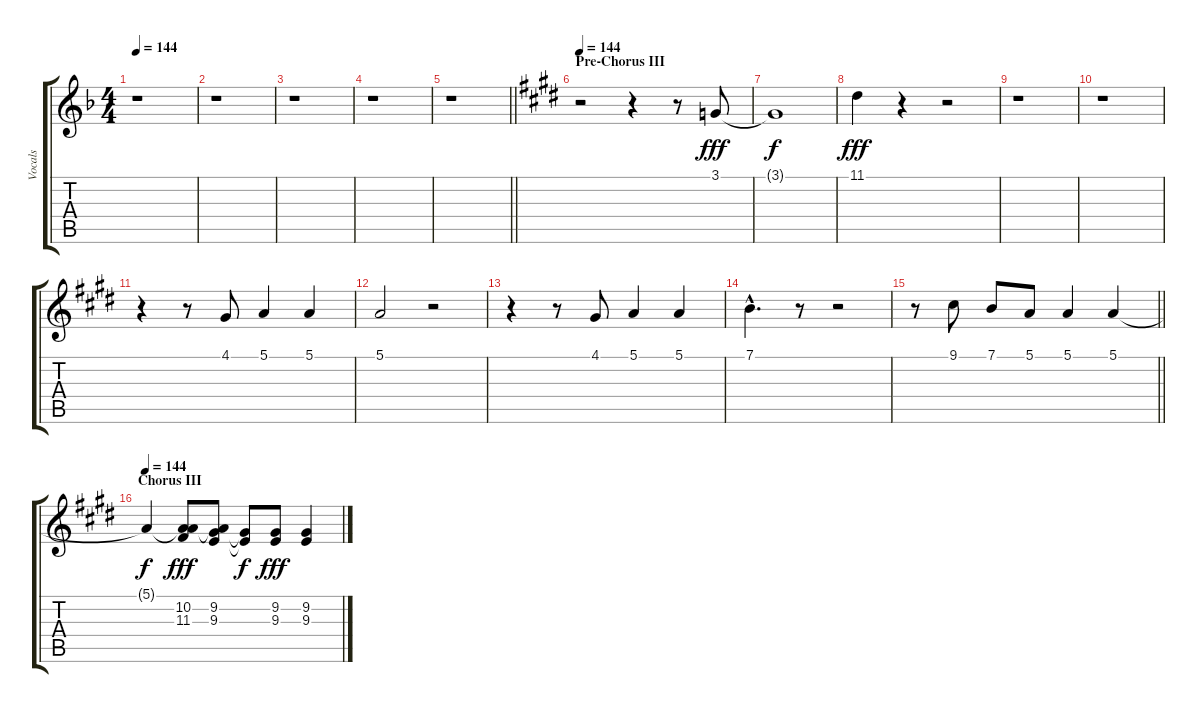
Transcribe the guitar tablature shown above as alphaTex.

\track ("Vocals" "Vocals") {instrument lead6voice}
\staff {score tabs}
\tuning (E4 B3 G3 D3 A2 E2) {hide}
\ts (4 4)
\tempo 144
\clef g2
\ks f
r.1{dy f} |
r.1 |
r.1 |
r.1 |
\barLineRight lightlight
r.1 |
\section ("" "Pre-Chorus III")
\tempo 144
\ks e
r.2 r.4 r.8 3.1.8{dy fff} |
3.1{t}.1{dy f} |
11.1.4{dy fff} r.4 r.2 |
r.1 |
r.1 |
r.4 r.8 4.1.8 5.1.4 5.1.4 |
5.1.2 r.2 |
r.4 r.8 4.1.8 5.1.4 5.1.4 |
7.1{hac}.4{d} r.8 r.2 |
\barLineRight lightlight
r.8 9.1.8 7.1.8 5.1.8 5.1.4 5.1.4 |
\section ("" "Chorus III")
\tempo 144
5.1{t}.4{dy f} (5.1{t} 10.2 11.3).8{dy fff} (5.1{t} 9.2 9.3).8 (9.2{t} 9.3{t}).8{dy f} (9.2 9.3).8{dy fff} (9.2 9.3).4
